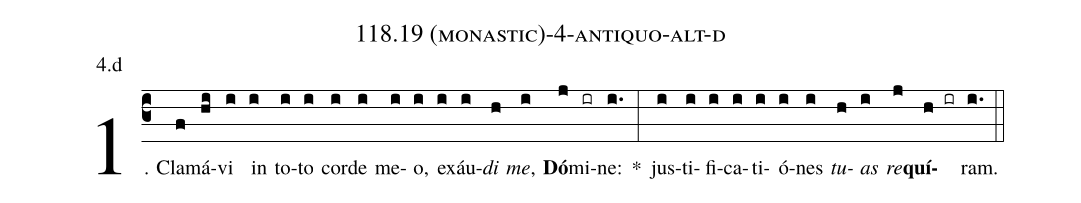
name: 118.19 (monastic)-4-antiquo-alt-d;
annotation: 4.d;
%%
(c3)1. Cla(f)má(hi)vi(i) in(i) to(i)to(i) cor(i)de(i) me(i)o,(i) ex(i)áu(i)<i>di</i>(h) <i>me</i>,(i) <b>Dó</b>(j)mi(ir)ne:(i.) *(:) jus(i)ti(i)fi(i)ca(i)ti(i)ó(i)nes(i) <i>tu</i>(h)<i>as</i>(i) <i>re</i>(j)<b>quí</b>(h ir)ram.(i.) (::)
